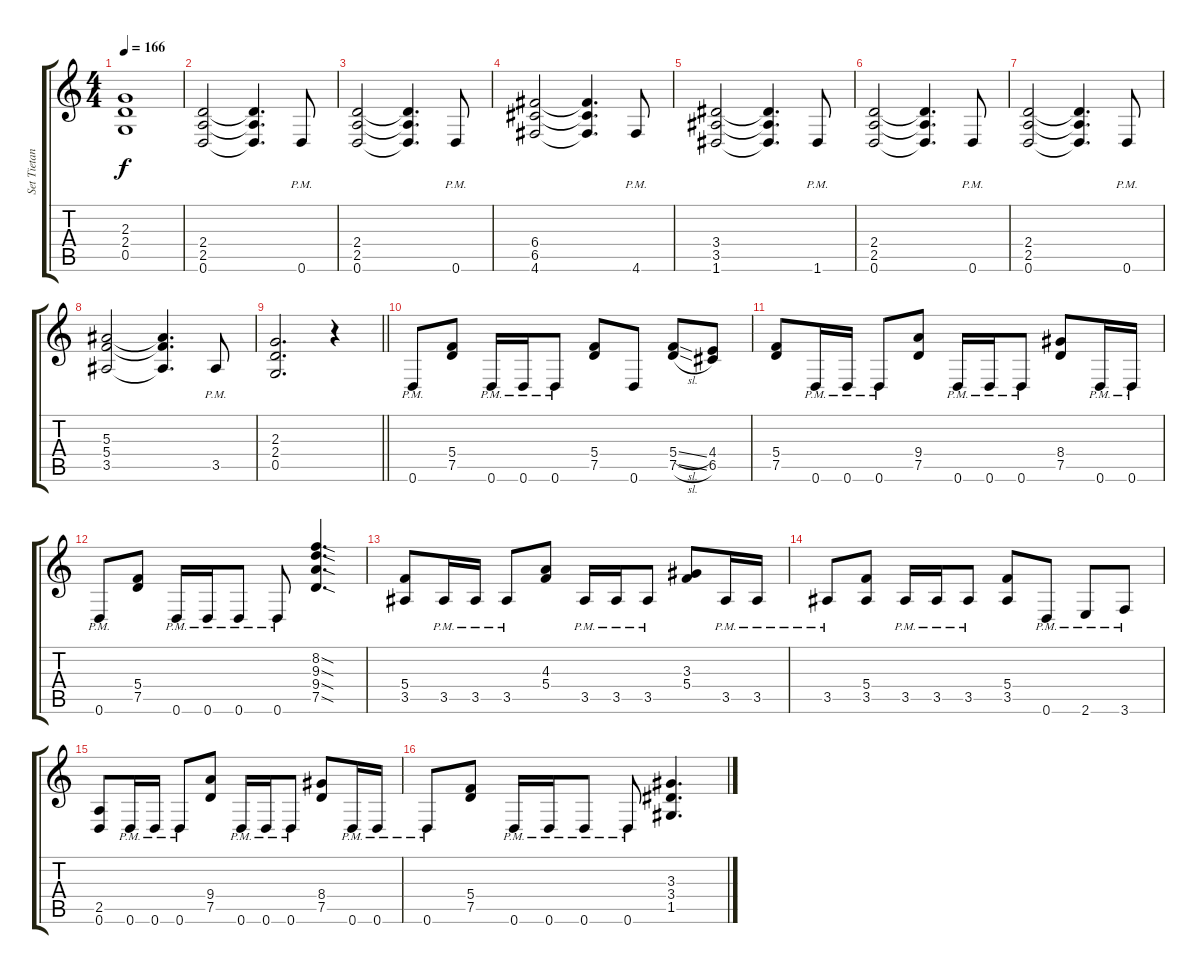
\track ("Set Tietan" "Set Tietan") {instrument distortionguitar}
\staff {score tabs}
\tuning (D4 A3 F3 C3 G2 D2) {hide}
\ts (4 4)
\tempo 166
\clef g2
\ks c
(2.3 2.4 0.5).1{dy f} |
(2.4 2.5 0.6).2 (2.4{t} 2.5{t} 0.6{t}).4{d} 0.6{pm}.8 |
(2.4 2.5 0.6).2 (2.4{t} 2.5{t} 0.6{t}).4{d} 0.6{pm}.8 |
(6.4 6.5 4.6).2 (6.4{t} 6.5{t} 4.6{t}).4{d} 4.6{pm}.8 |
(3.4 3.5 1.6).2 (3.4{t} 3.5{t} 1.6{t}).4{d} 1.6{pm}.8 |
(2.4 2.5 0.6).2 (2.4{t} 2.5{t} 0.6{t}).4{d} 0.6{pm}.8 |
(2.4 2.5 0.6).2 (2.4{t} 2.5{t} 0.6{t}).4{d} 0.6{pm}.8 |
(5.3 5.4 3.5).2 (5.3{t} 5.4{t} 3.5{t}).4{d} 3.5{pm}.8 |
\barLineRight lightlight
(2.3 2.4 0.5).2{d} r.4 |
0.6{pm}.8 (5.4 7.5).8 0.6{pm}.16 0.6{pm}.16 0.6{pm}.8 (5.4 7.5).8 0.6.8 (5.4{sl} 7.5{sl}).8 (4.4 6.5).8 |
(5.4 7.5).8 0.6{pm}.16 0.6{pm}.16 0.6{pm}.8 (9.4 7.5).8 0.6{pm}.16 0.6{pm}.16 0.6{pm}.8 (8.4 7.5).8 0.6{pm}.16 0.6{pm}.16 |
0.6{pm}.8 (5.4 7.5).8 0.6{pm}.16 0.6{pm}.16 0.6{pm}.8 0.6{pm}.8 (8.2{sod} 9.3{sod} 9.4{sod} 7.5{sod}).4{d} |
(5.4 3.5).8 3.5{pm}.16 3.5{pm}.16 3.5{pm}.8 (4.3 5.4).8 3.5{pm}.16 3.5{pm}.16 3.5{pm}.8 (3.3 5.4).8 3.5{pm}.16 3.5{pm}.16 |
3.5{pm}.8 (5.4 3.5).8 3.5{pm}.16 3.5{pm}.16 3.5{pm}.8 (5.4 3.5).8 0.6{pm}.8 2.6{pm}.8 3.6{pm}.8 |
(2.5 0.6).8 0.6{pm}.16 0.6{pm}.16 0.6{pm}.8 (9.4 7.5).8 0.6{pm}.16 0.6{pm}.16 0.6{pm}.8 (8.4 7.5).8 0.6{pm}.16 0.6{pm}.16 |
0.6{pm}.8 (5.4 7.5).8 0.6{pm}.16 0.6{pm}.16 0.6{pm}.8 0.6{pm}.8 (3.3 3.4 1.5).4{d}
